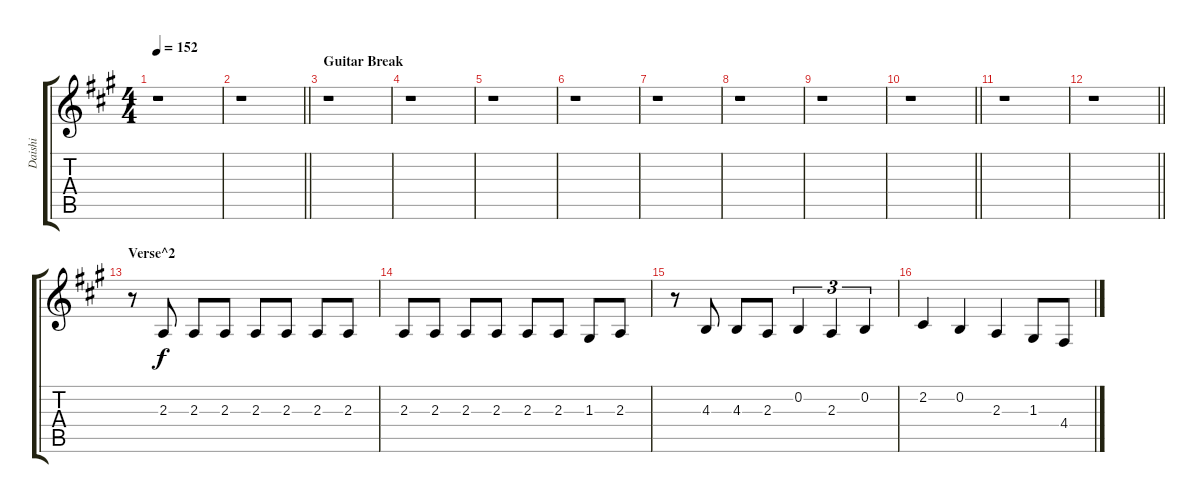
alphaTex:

\track ("Daishi" "Daishi") {instrument altosax}
\staff {score tabs}
\tuning (E4 B3 G3 D3 A2 E2) {hide}
\ts (4 4)
\tempo 152
\clef g2
\ks f#minor
r.1{dy f} |
\barLineRight lightlight
r.1 |
\section ("" "Guitar Break")
r.1 |
r.1 |
r.1 |
r.1 |
r.1 |
r.1 |
r.1 |
\barLineRight lightlight
r.1 |
r.1 |
\barLineRight lightlight
r.1 |
\section ("" "Verse^2")
r.8 2.3.8 2.3.8 2.3.8 2.3.8 2.3.8 2.3.8 2.3.8 |
2.3.8 2.3.8 2.3.8 2.3.8 2.3.8 2.3.8 1.3.8 2.3.8 |
r.8 4.3.8 4.3.8 2.3.8 0.2.4{tu (3 2)} 2.3.4{tu (3 2)} 0.2.4{tu (3 2)} |
2.2.4 0.2.4 2.3.4 1.3.8 4.4.8
